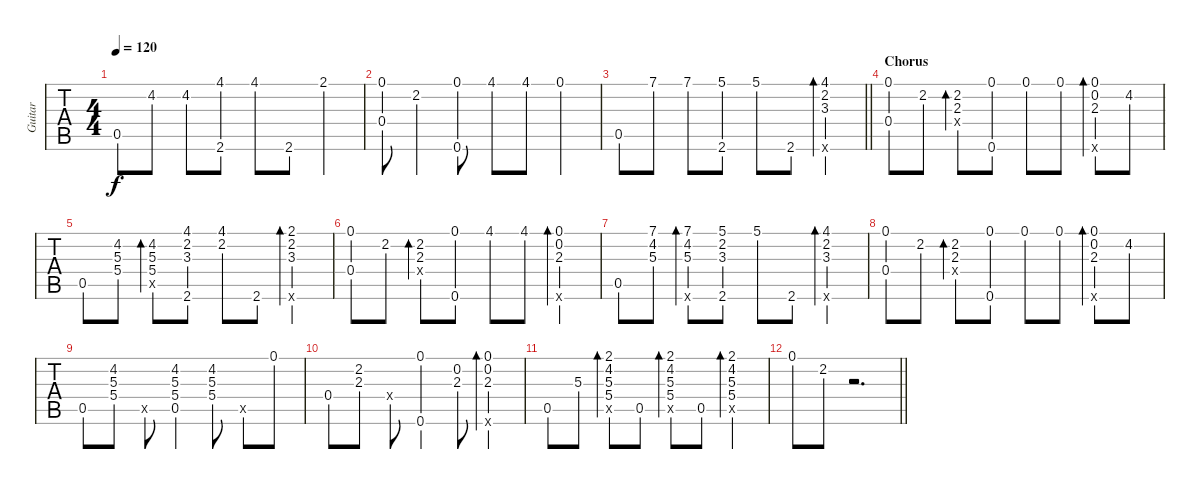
\track ("Guitar" "Guitar") {instrument acousticguitarsteel}
\staff {tabs}
\tuning (E4 B3 Gb3 Db3 B2 E2) {hide}
\ts (4 4)
\tempo 120
\clef g2
\ks c
0.5.8{dy f} 4.2.8 4.2.8 (4.1 2.6).8 4.1.8 2.6.8 2.1.4 |
(0.1 0.4).8 2.2.4 (0.1 0.6).8 4.1.8 4.1.8 0.1.4 |
\barLineRight lightlight
0.5.8 7.1.8 7.1.8 (5.1 2.6).8 5.1.8 2.6.8 (4.1 2.2 3.3 0.6{x}).4{bd 60} |
\section ("" "Chorus")
(0.1 0.4).8 2.2.8 (2.2 2.3 0.4{x}).8{bd 60} (0.1 0.6).8 0.1.8 0.1.8 (0.1 0.2 2.3 0.6{x}).8{bd 60} 4.2{lf 3}.8 |
0.5.8 (4.2 5.3 5.4).8 (4.2 5.3 5.4 0.5{x}).8{bd 60} (4.1 2.2 3.3 2.6).8 (4.1 2.2).8 2.6.8 (2.1 2.2 3.3 0.6{x}).4{bd 60} |
(0.1 0.4).8 2.2.8 (2.2 2.3 0.4{x}).8{bd 60} (0.1 0.6).8 4.1.8 4.1.8 (0.1 0.2 2.3 0.6{x}).4{bd 60} |
0.5.8 (7.1 4.2 5.3).8 (7.1 4.2 5.3 0.6{x}).8{bd 60} (5.1 2.2 3.3 2.6).8 5.1.8 2.6.8 (4.1 2.2 3.3 0.6{x}).4{bd 60} |
(0.1 0.4).8 2.2.8 (2.2 2.3 0.4{x}).8{bd 60} (0.1 0.6).8 0.1.8 0.1.8 (0.1 0.2 2.3 0.6{x}).8{bd 60} 4.2{lf 3}.8 |
0.5.8 (4.2 5.3 5.4).8 0.5{x}.8 (4.2 5.3 5.4 0.5).4 (4.2 5.3 5.4).8 0.5{x}.8 0.1.8 |
0.4.8 (2.2 2.3).8 0.4{x}.8 (0.1 0.6).4 (0.2 2.3).8 (0.1 0.2 2.3 0.6{x}).4{bd 60} |
0.5.8 5.3.8 (2.1 4.2 5.3 5.4 0.5{x}).8{bd 60} 0.5.8 (2.1 4.2 5.3 5.4 0.5{x}).8{bd 60} 0.5.8 (2.1 4.2 5.3 5.4 0.5{x}).4{bd 60} |
\barLineRight lightlight
0.1.8 2.2.8 r.2{d}
